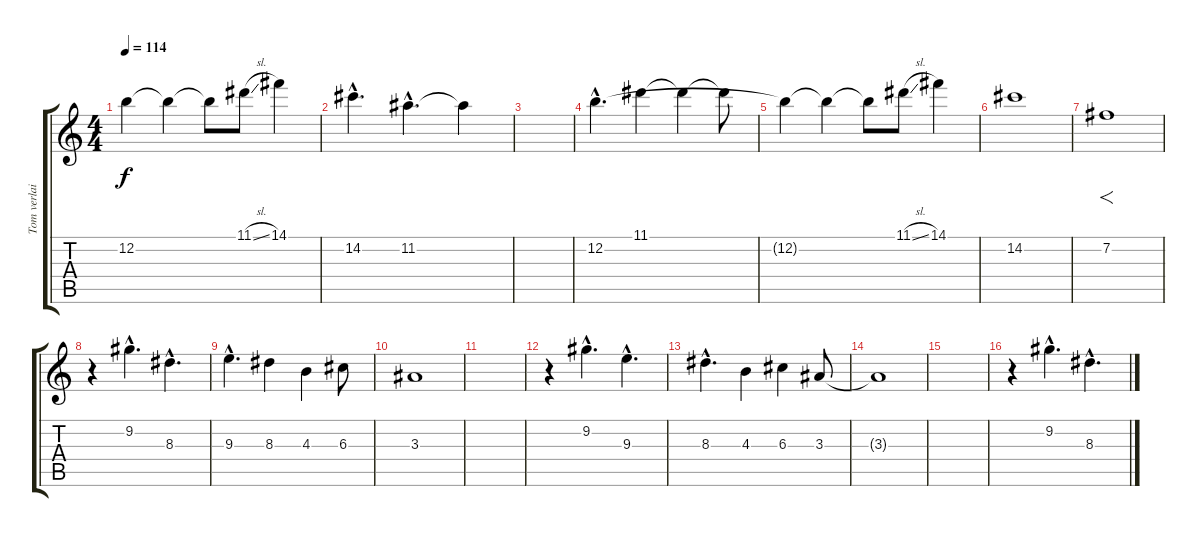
\track ("Tom verlaine" "Tom verlai") {instrument acousticguitarsteel}
\staff {score tabs}
\tuning (E4 B3 G3 D3 A2 E2) {hide}
\ts (4 4)
\tempo 114
\clef g2
\ks c
12.2{t}.4{dy f} 12.2{t}.4 12.2{t}.8 11.1{sl}.8 14.1.4 |
14.2{hac}.4{d} 11.2{hac}.4{d} 11.2{t}.4 |
|
12.2{hac}.4{d} 11.1.4 11.1{t}.4 11.1{t}.8 |
12.2{t}.4 12.2{t}.4 12.2{t}.8 11.1{sl}.8 14.1.4 |
14.2.1 |
7.2.1{f} |
r.4 9.2{hac}.4{d} 8.3{hac}.4{d} |
9.3{hac}.4{d} 8.3.4 4.3.4 6.3.8 |
3.3.1 |
|
r.4 9.2{hac}.4{d} 9.3{hac}.4{d} |
8.3{hac}.4{d} 4.3.4 6.3.4 3.3.8 |
3.3{t}.1 |
|
r.4 9.2{hac}.4{d} 8.3{hac}.4{d}
